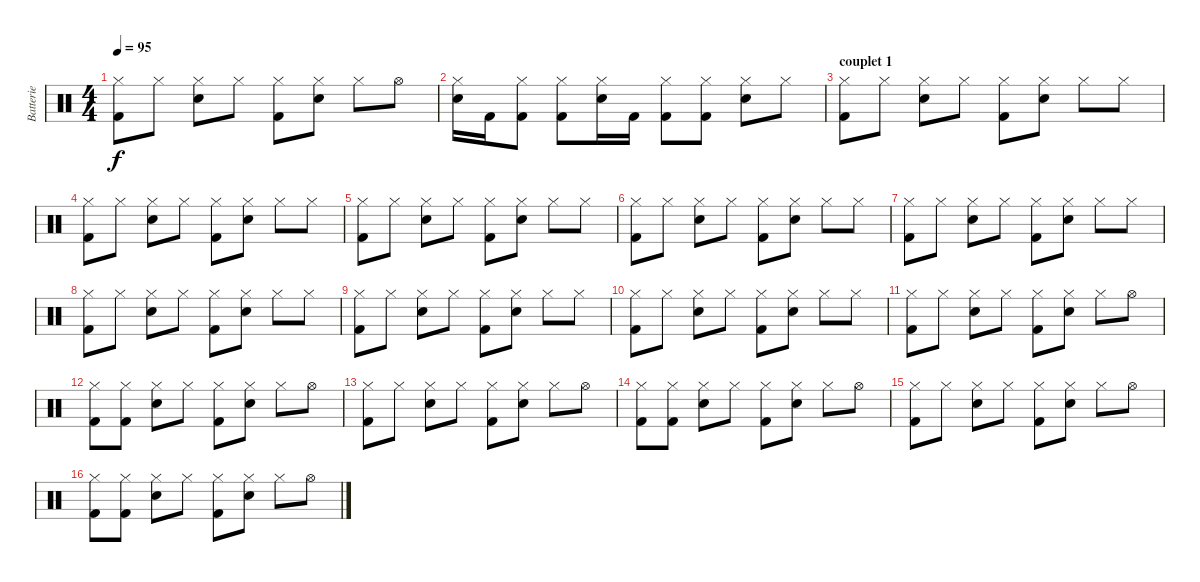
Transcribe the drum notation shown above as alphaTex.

\track ("Batterie" "Batterie") {instrument percussion}
\staff {score}
\articulation defaults
\ts (4 4)
\tempo 95
\clef neutral
\ks c
("Hi-Hat (closed)" "Kick (hit) 2").8{dy f} "Hi-Hat (closed)".8 ("Hi-Hat (closed)" "Electric Snare (hit)").8 "Hi-Hat (closed)".8 ("Hi-Hat (closed)" "Kick (hit) 2").8 ("Hi-Hat (closed)" "Electric Snare (hit)").8 "Hi-Hat (closed)".8 "Hi-Hat (open)".8 |
("Hi-Hat (closed)" "Electric Snare (hit)").16 "Kick (hit) 2".16 ("Hi-Hat (closed)" "Kick (hit) 2").8 ("Hi-Hat (closed)" "Kick (hit) 2").8 ("Hi-Hat (closed)" "Electric Snare (hit)").16 "Kick (hit) 2".16 ("Hi-Hat (closed)" "Kick (hit) 2").8 ("Hi-Hat (closed)" "Kick (hit) 2").8 ("Hi-Hat (closed)" "Electric Snare (hit)").8 "Hi-Hat (closed)".8 |
\section ("" "couplet 1")
("Hi-Hat (closed)" "Kick (hit) 2").8 "Hi-Hat (closed)".8 ("Hi-Hat (closed)" "Electric Snare (hit)").8 "Hi-Hat (closed)".8 ("Hi-Hat (closed)" "Kick (hit) 2").8 ("Hi-Hat (closed)" "Electric Snare (hit)").8 "Hi-Hat (closed)".8 "Hi-Hat (closed)".8 |
("Hi-Hat (closed)" "Kick (hit) 2").8 "Hi-Hat (closed)".8 ("Hi-Hat (closed)" "Electric Snare (hit)").8 "Hi-Hat (closed)".8 ("Hi-Hat (closed)" "Kick (hit) 2").8 ("Hi-Hat (closed)" "Electric Snare (hit)").8 "Hi-Hat (closed)".8 "Hi-Hat (closed)".8 |
("Hi-Hat (closed)" "Kick (hit) 2").8 "Hi-Hat (closed)".8 ("Hi-Hat (closed)" "Electric Snare (hit)").8 "Hi-Hat (closed)".8 ("Hi-Hat (closed)" "Kick (hit) 2").8 ("Hi-Hat (closed)" "Electric Snare (hit)").8 "Hi-Hat (closed)".8 "Hi-Hat (closed)".8 |
("Hi-Hat (closed)" "Kick (hit) 2").8 "Hi-Hat (closed)".8 ("Hi-Hat (closed)" "Electric Snare (hit)").8 "Hi-Hat (closed)".8 ("Hi-Hat (closed)" "Kick (hit) 2").8 ("Hi-Hat (closed)" "Electric Snare (hit)").8 "Hi-Hat (closed)".8 "Hi-Hat (closed)".8 |
("Hi-Hat (closed)" "Kick (hit) 2").8 "Hi-Hat (closed)".8 ("Hi-Hat (closed)" "Electric Snare (hit)").8 "Hi-Hat (closed)".8 ("Hi-Hat (closed)" "Kick (hit) 2").8 ("Hi-Hat (closed)" "Electric Snare (hit)").8 "Hi-Hat (closed)".8 "Hi-Hat (closed)".8 |
("Hi-Hat (closed)" "Kick (hit) 2").8 "Hi-Hat (closed)".8 ("Hi-Hat (closed)" "Electric Snare (hit)").8 "Hi-Hat (closed)".8 ("Hi-Hat (closed)" "Kick (hit) 2").8 ("Hi-Hat (closed)" "Electric Snare (hit)").8 "Hi-Hat (closed)".8 "Hi-Hat (closed)".8 |
("Hi-Hat (closed)" "Kick (hit) 2").8 "Hi-Hat (closed)".8 ("Hi-Hat (closed)" "Electric Snare (hit)").8 "Hi-Hat (closed)".8 ("Hi-Hat (closed)" "Kick (hit) 2").8 ("Hi-Hat (closed)" "Electric Snare (hit)").8 "Hi-Hat (closed)".8 "Hi-Hat (closed)".8 |
("Hi-Hat (closed)" "Kick (hit) 2").8 "Hi-Hat (closed)".8 ("Hi-Hat (closed)" "Electric Snare (hit)").8 "Hi-Hat (closed)".8 ("Hi-Hat (closed)" "Kick (hit) 2").8 ("Hi-Hat (closed)" "Electric Snare (hit)").8 "Hi-Hat (closed)".8 "Hi-Hat (closed)".8 |
("Hi-Hat (closed)" "Kick (hit) 2").8 "Hi-Hat (closed)".8 ("Hi-Hat (closed)" "Electric Snare (hit)").8 "Hi-Hat (closed)".8 ("Hi-Hat (closed)" "Kick (hit) 2").8 ("Hi-Hat (closed)" "Electric Snare (hit)").8 "Hi-Hat (closed)".8 "Hi-Hat (open)".8 |
("Hi-Hat (closed)" "Kick (hit) 2").8 ("Hi-Hat (closed)" "Kick (hit) 2").8 ("Hi-Hat (closed)" "Electric Snare (hit)").8 "Hi-Hat (closed)".8 ("Hi-Hat (closed)" "Kick (hit) 2").8 ("Hi-Hat (closed)" "Electric Snare (hit)").8 "Hi-Hat (closed)".8 "Hi-Hat (open)".8 |
("Hi-Hat (closed)" "Kick (hit) 2").8 "Hi-Hat (closed)".8 ("Hi-Hat (closed)" "Electric Snare (hit)").8 "Hi-Hat (closed)".8 ("Hi-Hat (closed)" "Kick (hit) 2").8 ("Hi-Hat (closed)" "Electric Snare (hit)").8 "Hi-Hat (closed)".8 "Hi-Hat (open)".8 |
("Hi-Hat (closed)" "Kick (hit) 2").8 ("Hi-Hat (closed)" "Kick (hit) 2").8 ("Hi-Hat (closed)" "Electric Snare (hit)").8 "Hi-Hat (closed)".8 ("Hi-Hat (closed)" "Kick (hit) 2").8 ("Hi-Hat (closed)" "Electric Snare (hit)").8 "Hi-Hat (closed)".8 "Hi-Hat (open)".8 |
("Hi-Hat (closed)" "Kick (hit) 2").8 "Hi-Hat (closed)".8 ("Hi-Hat (closed)" "Electric Snare (hit)").8 "Hi-Hat (closed)".8 ("Hi-Hat (closed)" "Kick (hit) 2").8 ("Hi-Hat (closed)" "Electric Snare (hit)").8 "Hi-Hat (closed)".8 "Hi-Hat (open)".8 |
("Hi-Hat (closed)" "Kick (hit) 2").8 ("Hi-Hat (closed)" "Kick (hit) 2").8 ("Hi-Hat (closed)" "Electric Snare (hit)").8 "Hi-Hat (closed)".8 ("Hi-Hat (closed)" "Kick (hit) 2").8 ("Hi-Hat (closed)" "Electric Snare (hit)").8 "Hi-Hat (closed)".8 "Hi-Hat (open)".8
